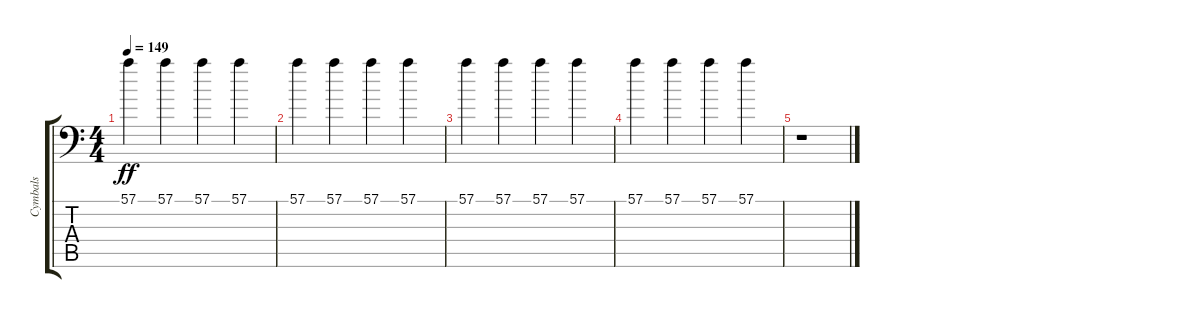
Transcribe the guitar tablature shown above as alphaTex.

\track ("Cymbals" "Cymbals") {instrument acousticgrandpiano}
\staff {score tabs}
\tuning (C-1 C-1 C-1 C-1 C-1 C-1) {hide}
\ts (4 4)
\tempo 149
\clef f4
\ks c
57.1.4{dy ff} 57.1.4 57.1.4 57.1.4 |
57.1.4 57.1.4 57.1.4 57.1.4 |
57.1.4 57.1.4 57.1.4 57.1.4 |
57.1.4 57.1.4 57.1.4 57.1.4 |
r.1
